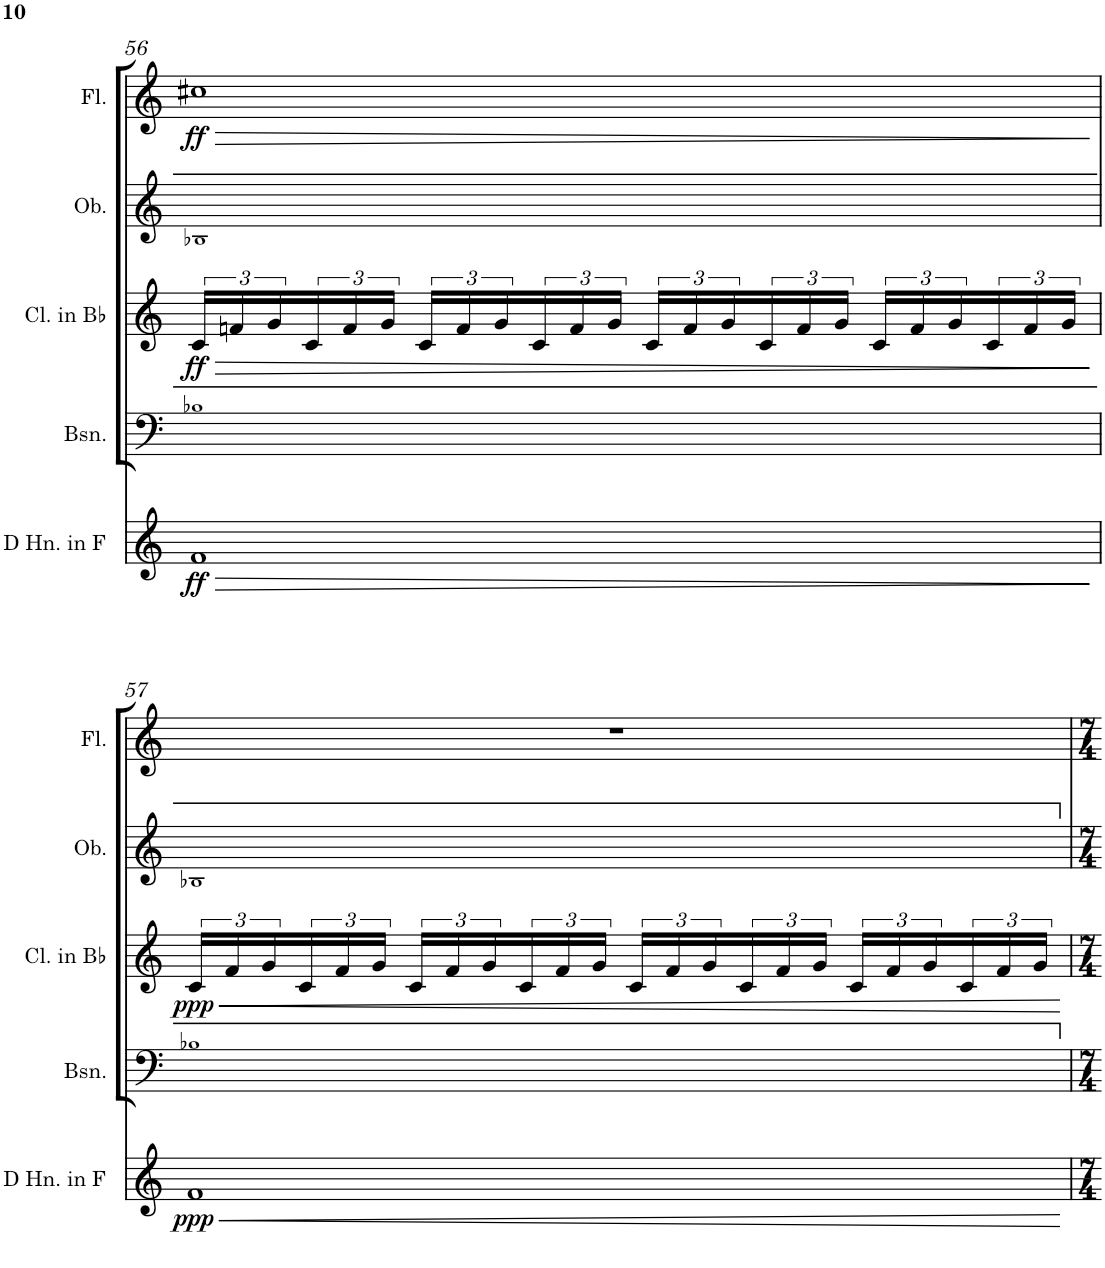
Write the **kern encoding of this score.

**kern	**dynam	**kern	**kern	**dynam	**kern	**kern	**dynam
*part5	*part5	*part4	*part3	*part3	*part2	*part1	*part1
*staff5	*staff5	*staff4	*staff3	*staff3	*staff2	*staff1	*staff1
*I"Horn in F	*	*I"Bassoon	*I"Clarinet in Bb	*	*I"Oboe	*I"Flute	*
*	*	*I'Bsn.	*I'Cl. in Bb	*	*I'Ob.	*I'Fl.	*
!!LO:PB:g=z
*clefG2	*	*clefF4	*clefG2	*	*clefG2	*clefG2	*
*Trd4c7	*	*	*Trd1c2	*	*	*	*
*k[]	*	*k[]	*k[]	*	*k[]	*k[]	*
*M4/4	*	*M4/4	*M4/4	*	*M4/4	*M4/4	*
=56	=56	=56	=56	=56	=56	=56	=56
!	!LO:HP:b	!	!	!LO:HP:b	!	!	!LO:HP:b
!	!LO:DY:n=1:b	!	!	!LO:DY:n=1:b	!	!	!LO:DY:n=1:b
1f	> ff	1B-X	24c/LL	> ff	1B-X	1cc#X	> ff
.	.	.	24fn/	.	.	.	.
.	.	.	24g/	.	.	.	.
.	.	.	24c/	.	.	.	.
.	.	.	24f/	.	.	.	.
.	.	.	24g/JJ	.	.	.	.
.	.	.	24c/LL	.	.	.	.
.	.	.	24f/	.	.	.	.
.	.	.	24g/	.	.	.	.
.	.	.	24c/	.	.	.	.
.	.	.	24f/	.	.	.	.
.	.	.	24g/JJ	.	.	.	.
.	.	.	24c/LL	.	.	.	.
.	.	.	24f/	.	.	.	.
.	.	.	24g/	.	.	.	.
.	.	.	24c/	.	.	.	.
.	.	.	24f/	.	.	.	.
.	.	.	24g/JJ	.	.	.	.
.	.	.	24c/LL	.	.	.	.
.	.	.	24f/	.	.	.	.
.	.	.	24g/	.	.	.	.
.	.	.	24c/	.	.	.	.
.	.	.	24f/	.	.	.	.
.	.	.	24g/JJ	.	.	.	.
.	]	.	.	]	.	.	]
!!LO:LB:g=z
=57	=57	=57	=57	=57	=57	=57	=57
!	!LO:HP:b	!	!	!LO:HP:b	!	!	!
!	!LO:DY:n=1:b	!	!	!LO:DY:n=1:b	!	!	!
1f	< ppp	1B-X	24c/LL	< ppp	1B-X	1r	.
.	.	.	24f/	.	.	.	.
.	.	.	24g/	.	.	.	.
.	.	.	24c/	.	.	.	.
.	.	.	24f/	.	.	.	.
.	.	.	24g/JJ	.	.	.	.
.	.	.	24c/LL	.	.	.	.
.	.	.	24f/	.	.	.	.
.	.	.	24g/	.	.	.	.
.	.	.	24c/	.	.	.	.
.	.	.	24f/	.	.	.	.
.	.	.	24g/JJ	.	.	.	.
.	.	.	24c/LL	.	.	.	.
.	.	.	24f/	.	.	.	.
.	.	.	24g/	.	.	.	.
.	.	.	24c/	.	.	.	.
.	.	.	24f/	.	.	.	.
.	.	.	24g/JJ	.	.	.	.
.	.	.	24c/LL	.	.	.	.
.	.	.	24f/	.	.	.	.
.	.	.	24g/	.	.	.	.
.	.	.	24c/	.	.	.	.
.	.	.	24f/	.	.	.	.
.	.	.	24g/JJ	.	.	.	.
.	[	.	.	[	.	.	.
=	=	=	=	=	=	=	=
*-	*-	*-	*-	*-	*-	*-	*-
